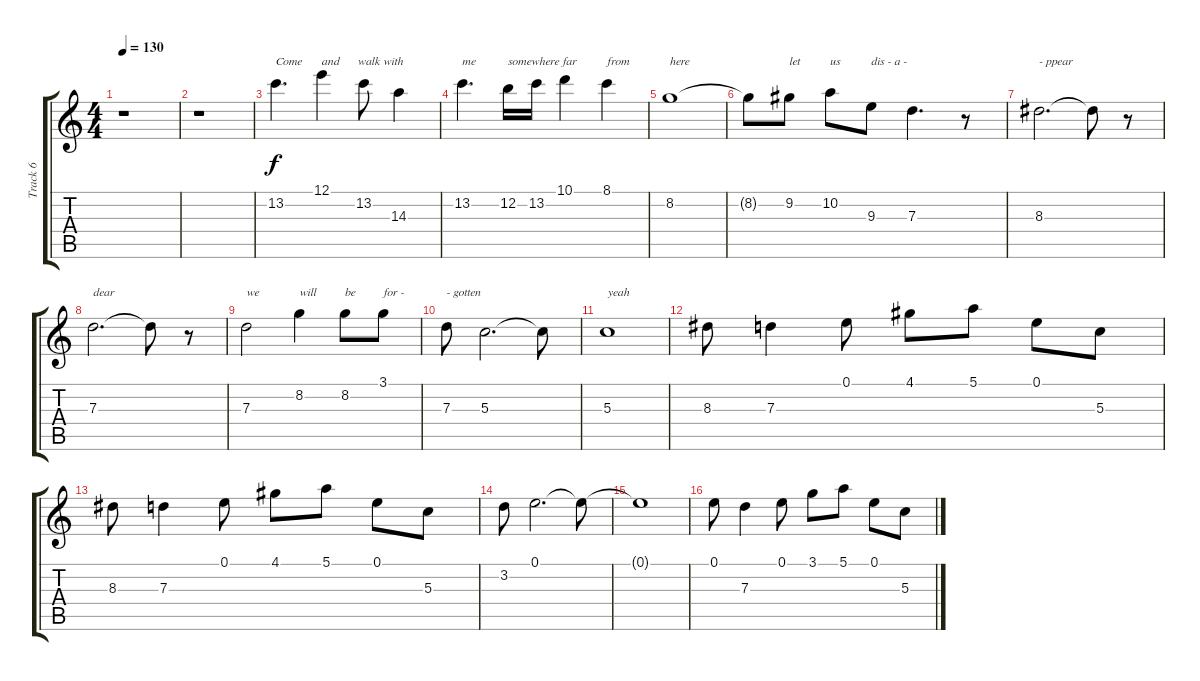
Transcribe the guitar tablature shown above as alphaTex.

\track ("Track 6" "Track 6") {instrument overdrivenguitar}
\staff {score tabs}
\tuning (E4 B3 G3 D3 A2 E2) {hide}
\ts (4 4)
\tempo 130
\clef g2
\ks c
r.1{dy f} |
r.1 |
13.2.4{d txt "Come"} 12.1.4{txt "and      walk with"} 13.2.8 14.3.4 |
13.2.4{d txt "me"} 12.2.16{txt "somewhere far"} 13.2.16 10.1.4 8.1.4{txt "from"} |
8.2.1{txt "here"} |
8.2{t}.8 9.2.8{txt "let"} 10.2.8{txt "us"} 9.3.8{txt "dis - a -"} 7.3.4{d} r.8 |
8.3.2{d txt "- ppear"} 8.3{t}.8 r.8 |
7.3.2{d txt "dear"} 7.3{t}.8 r.8 |
7.3.2{txt "we"} 8.2.4{txt "will"} 8.2.8{txt "be"} 3.1.8{txt "for -"} |
7.3.8{txt "- gotten"} 5.3.2{d} 5.3{t}.8 |
5.3.1{txt "yeah"} |
8.3.8 7.3.4 0.1.8 4.1.8 5.1.8 0.1.8 5.3.8 |
8.3.8 7.3.4 0.1.8 4.1.8 5.1.8 0.1.8 5.3.8 |
3.2.8 0.1.2{d} 0.1{t}.8 |
0.1{t}.1 |
0.1.8 7.3.4 0.1.8 3.1.8 5.1.8 0.1.8 5.3.8
